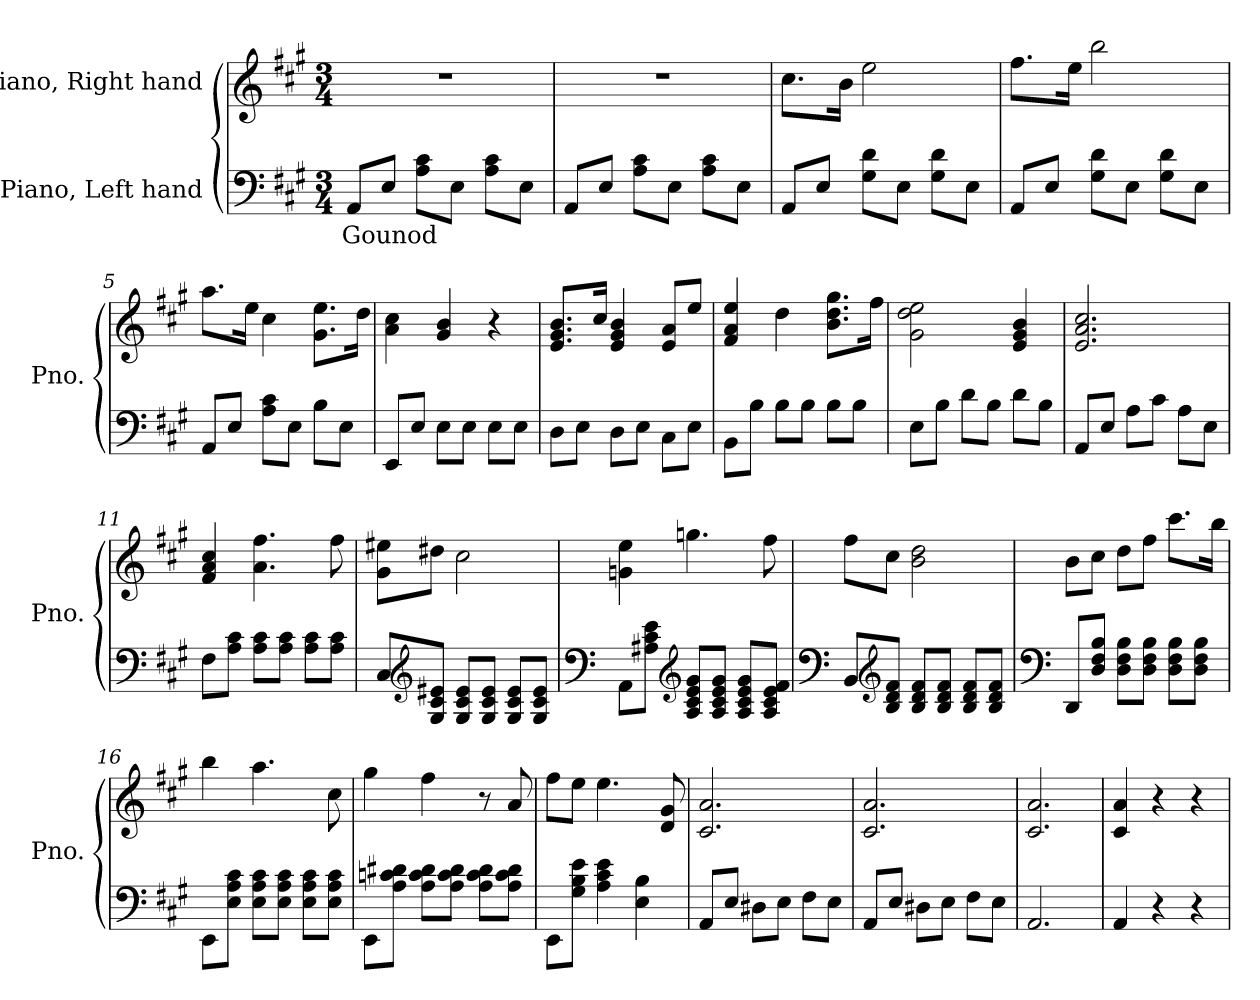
**kern	**text	**kern
*part2	*part2	*part1
*staff2	*staff2	*staff1
*I"Piano, Left hand	*	*I"Piano, Right hand
*I'Pno.	*	*I'Pno.
*clefF4	*	*clefG2
*k[f#c#g#]	*	*k[f#c#g#]
*M3/4	*	*M3/4
*MM100	*	*MM100
=1	=1	=1
!	!LO:LY:b	!
8AA/L	Gounod	2.r
8E/J	.	.
8A\ 8c#\L	.	.
8E\J	.	.
8A\ 8c#\L	.	.
8E\J	.	.
=2	=2	=2
8AA/L	.	2.r
8E/J	.	.
8A\ 8c#\L	.	.
8E\J	.	.
8A\ 8c#\L	.	.
8E\J	.	.
=3	=3	=3
8AA/L	.	8.cc#\L
8E/J	.	.
.	.	16b\Jk
8G#\ 8d\L	.	2ee\
8E\J	.	.
8G#\ 8d\L	.	.
8E\J	.	.
=4	=4	=4
8AA/L	.	8.ff#\L
8E/J	.	.
.	.	16ee\Jk
8G#\ 8d\L	.	2bb\
8E\J	.	.
8G#\ 8d\L	.	.
8E\J	.	.
!!LO:LB:g=z
=5	=5	=5
8AA/L	.	8.aa\L
8E/J	.	.
.	.	16ee\Jk
8A\ 8c#\L	.	4cc#\
8E\J	.	.
8B\L	.	8.g#\ 8.ee\L
8E\J	.	.
.	.	16dd\Jk
=6	=6	=6
8EE/L	.	4a\ 4cc#\
8E/J	.	.
8E\L	.	4g#/ 4b/
8E\J	.	.
8E\L	.	4r
8E\J	.	.
=7	=7	=7
8D\L	.	8.e/ 8.g#/ 8.b/L
8E\J	.	.
.	.	16cc#/Jk
8D\L	.	4e/ 4g#/ 4b/
8E\J	.	.
8C#\L	.	8e/ 8a/L
8E\J	.	8ee/J
=8	=8	=8
8BB\L	.	4f#/ 4a/ 4ee/
8B\J	.	.
8B\L	.	4dd\
8B\J	.	.
8B\L	.	8.b\ 8.dd\ 8.gg#\L
8B\J	.	.
.	.	16ff#\Jk
=9	=9	=9
8E\L	.	2g#\ 2dd\ 2ee\
8B\J	.	.
8d\L	.	.
8B\J	.	.
8d\L	.	4e/ 4g#/ 4b/
8B\J	.	.
=10	=10	=10
8AA/L	.	2.e/ 2.a/ 2.cc#/
8E/J	.	.
8A\L	.	.
8c#\J	.	.
8A\L	.	.
8E\J	.	.
!!LO:LB:g=z
=11	=11	=11
8F#\L	.	4f#/ 4a/ 4cc#/
8A\ 8c#\J	.	.
8A\ 8c#\L	.	4.a\ 4.ff#\
8A\ 8c#\J	.	.
8A\ 8c#\L	.	.
8A\ 8c#\J	.	8ff#\
=12	=12	=12
8C#/L	.	8g#\ 8ee#X\L
*clefG2	*	*
8G#/ 8c#/ 8e#X/J	.	8dd#X\J
8G#/ 8c#/ 8e#/L	.	2cc#\
8G#/ 8c#/ 8e#/J	.	.
8G#/ 8c#/ 8e#/L	.	.
8G#/ 8c#/ 8e#/J	.	.
=13	=13	=13
*clefF4	*	*
8AA\L	.	4gn\ 4ee\
8A#X\ 8c#\ 8e\J	.	.
*clefG2	*	*
8A#/ 8c#/ 8e/ 8g#/L	.	4.ggn\
8A#/ 8c#/ 8e/ 8g#/J	.	.
8A#/ 8c#/ 8e/ 8g#/L	.	.
8A#/ 8c#/ 8e/ 8f#/J	.	8ff#\
!!LO:LB:g=z
=14	=14	=14
*clefF4	*	*
8BB/L	.	8ff#\L
*clefG2	*	*
8B/ 8d/ 8f#/J	.	8cc#\J
8B/ 8d/ 8f#/L	.	2b\ 2dd\
8B/ 8d/ 8f#/J	.	.
8B/ 8d/ 8f#/L	.	.
8B/ 8d/ 8f#/J	.	.
=15	=15	=15
*clefF4	*	*
8DD/L	.	8b\L
8D/ 8F#/ 8B/J	.	8cc#\J
8D\ 8F#\ 8B\L	.	8dd\L
8D\ 8F#\ 8B\J	.	8ff#\J
8D\ 8F#\ 8B\L	.	8.ccc#\L
8D\ 8F#\ 8B\J	.	.
.	.	16bb\Jk
=16	=16	=16
8EE\L	.	4bb\
8E\ 8A\ 8c#\J	.	.
8E\ 8A\ 8c#\L	.	4.aa\
8E\ 8A\ 8c#\J	.	.
8E\ 8A\ 8c#\L	.	.
8E\ 8A\ 8c#\J	.	8cc#\
=17	=17	=17
8EE\L	.	4gg#\
8A\ 8cn\ 8d#X\J	.	.
8A\ 8c\ 8d#\L	.	4ff#\
8A\ 8c\ 8d#\J	.	.
8A\ 8c\ 8d#\L	.	8r
8A\ 8c\ 8d#\J	.	8a/
!!LO:LB:g=z
=18	=18	=18
8EE\L	.	8ff#\L
8G#\ 8B\ 8e\J	.	8ee\J
4A\ 4c#\ 4e\	.	4.ee\
4E\ 4B\	.	.
.	.	8d/ 8g#/
=19	=19	=19
8AA/L	.	2.c#/ 2.a/
8E/J	.	.
8D#X\L	.	.
8E\J	.	.
8F#\L	.	.
8E\J	.	.
=20	=20	=20
8AA/L	.	2.c#/ 2.a/
8E/J	.	.
8D#X\L	.	.
8E\J	.	.
8F#\L	.	.
8E\J	.	.
=21	=21	=21
2.AA/	.	2.c#/ 2.a/
=22	=22	=22
4AA/	.	4c#/ 4a/
4r	.	4r
4r	.	4r
=	=	=
*-	*-	*-
